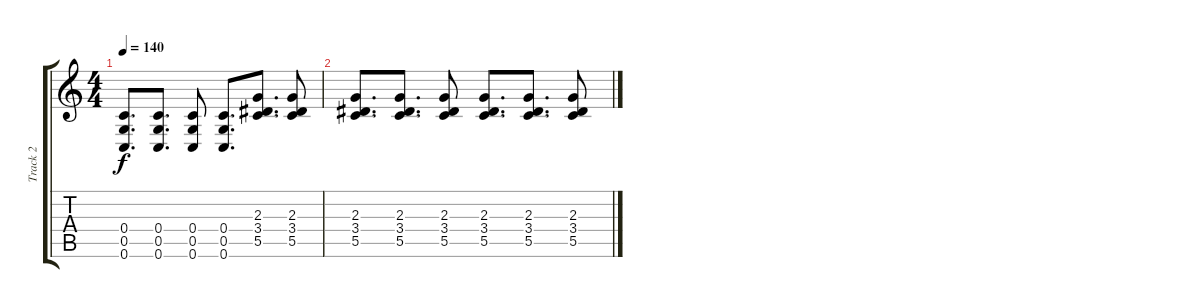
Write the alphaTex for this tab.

\track ("Track 2" "Track 2") {instrument overdrivenguitar}
\staff {score tabs}
\tuning (D4 A3 F3 C3 G2 C2) {hide}
\ts (4 4)
\tempo 140
\clef g2
\ks c
(0.4 0.5 0.6).8{d dy f} (0.4 0.5 0.6).8{d} (0.4 0.5 0.6).8 (0.4 0.5 0.6).8{d} (2.3 3.4 5.5).8{d} (2.3 3.4 5.5).8 |
(2.3 3.4 5.5).8{d} (2.3 3.4 5.5).8{d} (2.3 3.4 5.5).8 (2.3 3.4 5.5).8{d} (2.3 3.4 5.5).8{d} (2.3 3.4 5.5).8
